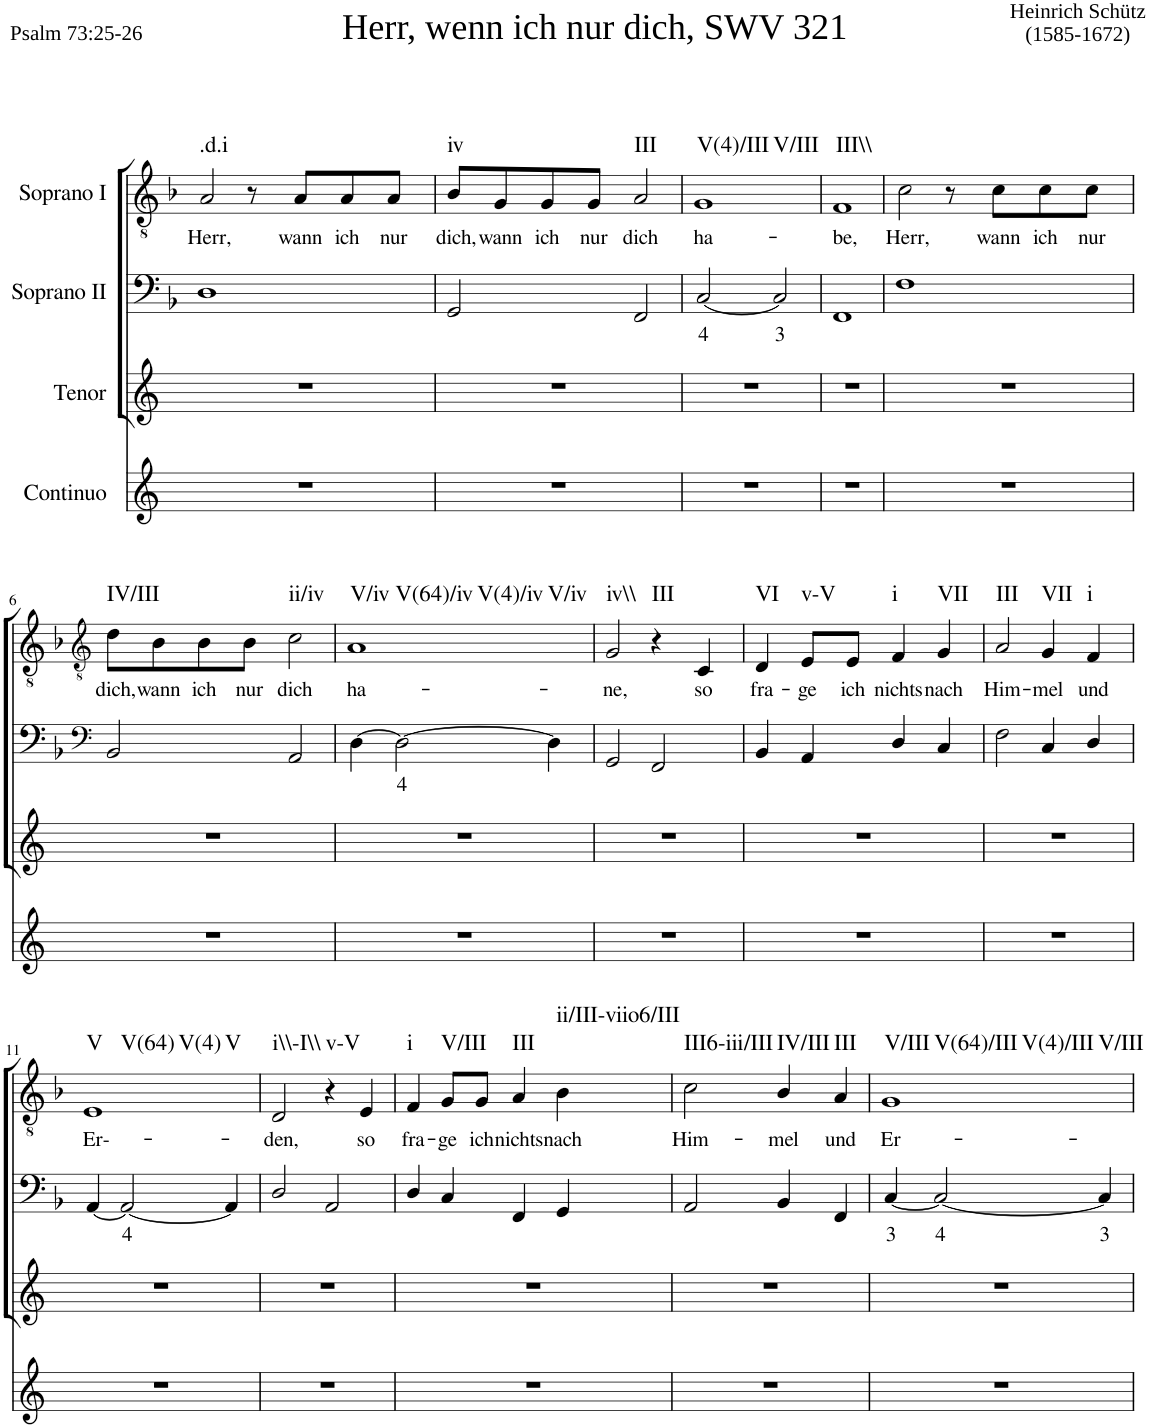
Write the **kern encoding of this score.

**kern	**kern	**kern	**text	**kern	**text	**harte
*part4	*part3	*part2	*part2	*part1	*part1	*part1
*staff4	*staff3	*staff2	*staff2	*staff1	*staff1	*
*I"Continuo	*I"Tenor	*I"Soprano II	*	*I"Soprano I	*	*
*clefG2	*clefG2	*clefF4	*	*clefGv2	*	*
*k[]	*k[]	*k[b-]	*	*k[b-]	*	*
=1	=1	=1	=1	=1	=1	=1
!	!	!	!	!LO:TX:a:t=Herr, wenn ich nur dich, SWV 321	!	!
!	!	!	!	!LO:TX:a:t=Psalm 73&colon;25-26	!	!
!	!	!	!	!LO:TX:a:t=Heinrich Schütz	!	!
!	!	!	!	!LO:TX:a:t=(1585-1672)	!	!
!	!	!	!	!	!LO:LY:b	!LO:H:kt=.d.i
1r	1r	1D	.	2A/	Herr,	N
.	.	.	.	8r	.	.
!	!	!	!	!	!LO:LY:b	!
.	.	.	.	8A/L	wann	.
!	!	!	!	!	!LO:LY:b	!
.	.	.	.	8A/	ich	.
!	!	!	!	!	!LO:LY:b	!
.	.	.	.	8A/J	nur	.
=2	=2	=2	=2	=2	=2	=2
!	!	!	!	!	!LO:LY:b	!LO:H:kt=iv
1r	1r	2GG/	.	8B-/L	dich,	N
!	!	!	!	!	!LO:LY:b	!
.	.	.	.	8G/	wann	.
!	!	!	!	!	!LO:LY:b	!
.	.	.	.	8G/	ich	.
!	!	!	!	!	!LO:LY:b	!
.	.	.	.	8G/J	nur	.
!	!	!	!	!	!LO:LY:b	!LO:H:kt=III
.	.	2FF/	.	2A/	dich	N
=3	=3	=3	=3	=3	=3	=3
!	!	!	!LO:LY:b	!	!LO:LY:b	!LO:H:n=1:kt=V(4)/III
!	!	!	!	!	!	!LO:H:n=2:kt=V/III
1r	1r	[2C/	4	1G	ha-	N N
!	!	!	!LO:LY:b	!	!	!
.	.	2C/]	3	.	.	.
=4	=4	=4	=4	=4	=4	=4
!	!	!	!	!	!LO:LY:b	!LO:H:kt=III\\
1r	1r	1FF	.	1F	be,	N
=5	=5	=5	=5	=5	=5	=5
!	!	!	!	!	!LO:LY:b	!
1r	1r	1F	.	2c\	Herr,	.
.	.	.	.	8r	.	.
!	!	!	!	!	!LO:LY:b	!
.	.	.	.	8c\L	wann	.
!	!	!	!	!	!LO:LY:b	!
.	.	.	.	8c\	ich	.
!	!	!	!	!	!LO:LY:b	!
.	.	.	.	8c\J	nur	.
!!LO:LB:g=z
=6	=6	=6	=6	=6	=6	=6
*	*	*clefF4	*	*clefGv2	*	*
!	!	!	!	!	!LO:LY:b	!LO:H:kt=IV/III
1r	1r	2BB-/	.	8d\L	dich,	N
!	!	!	!	!	!LO:LY:b	!
.	.	.	.	8B-\	wann	.
!	!	!	!	!	!LO:LY:b	!
.	.	.	.	8B-\	ich	.
!	!	!	!	!	!LO:LY:b	!
.	.	.	.	8B-\J	nur	.
!	!	!	!	!	!LO:LY:b	!LO:H:kt=ii/iv
.	.	2AA/	.	2c\	dich	N
=7	=7	=7	=7	=7	=7	=7
!	!	!	!	!	!LO:LY:b	!LO:H:n=1:kt=V/iv
!	!	!	!	!	!	!LO:H:n=2:kt=V(64)/iv
!	!	!	!	!	!	!LO:H:n=3:kt=V(4)/iv
!	!	!	!	!	!	!LO:H:n=4:kt=V/iv
1r	1r	[4D\	.	1A	ha-	N N N N
!	!	!	!LO:LY:b	!	!	!
.	.	2D\_	4	.	.	.
.	.	4D\]	.	.	.	.
=8	=8	=8	=8	=8	=8	=8
!	!	!	!	!	!LO:LY:b	!LO:H:kt=iv\\
1r	1r	2GG/	.	2G/	ne,	N
!	!	!	!	!	!	!LO:H:kt=III
.	.	2FF/	.	4r	.	N
!	!	!	!	!	!LO:LY:b	!
.	.	.	.	4C/	so	.
=9	=9	=9	=9	=9	=9	=9
!	!	!	!	!	!LO:LY:b	!LO:H:kt=VI
1r	1r	4BB-/	.	4D/	fra-	N
!	!	!	!	!	!LO:LY:b	!LO:H:kt=v-V
.	.	4AA/	.	8E/L	ge	N
!	!	!	!	!	!LO:LY:b	!
.	.	.	.	8E/J	ich	.
!	!	!	!	!	!LO:LY:b	!LO:H:kt=i
.	.	4D/	.	4F/	nichts	N
!	!	!	!	!	!LO:LY:b	!LO:H:kt=VII
.	.	4C/	.	4G/	nach	N
=10	=10	=10	=10	=10	=10	=10
!	!	!	!	!	!LO:LY:b	!LO:H:kt=III
1r	1r	2F\	.	2A/	Him-	N
!	!	!	!	!	!LO:LY:b	!LO:H:kt=VII
.	.	4C/	.	4G/	mel	N
!	!	!	!	!	!LO:LY:b	!LO:H:kt=i
.	.	4D/	.	4F/	und	N
!!LO:LB:g=z
=11	=11	=11	=11	=11	=11	=11
!	!	!	!	!	!LO:LY:b	!LO:H:n=1:kt=V
!	!	!	!	!	!	!LO:H:n=2:kt=V(64)
!	!	!	!	!	!	!LO:H:n=3:kt=V(4)
!	!	!	!	!	!	!LO:H:n=4:kt=V
1r	1r	[4AA/	.	1E	Er--	N N N N
!	!	!	!LO:LY:b	!	!	!
.	.	2AA/_	4	.	.	.
.	.	4AA/]	.	.	.	.
=12	=12	=12	=12	=12	=12	=12
!	!	!	!	!	!LO:LY:b	!LO:H:kt=i\\-I\\
1r	1r	2D/	.	2D/	den,	N
!	!	!	!	!	!	!LO:H:kt=v-V
.	.	2AA/	.	4r	.	N
!	!	!	!	!	!LO:LY:b	!
.	.	.	.	4E/	so	.
=13	=13	=13	=13	=13	=13	=13
!	!	!	!	!	!LO:LY:b	!LO:H:kt=i
1r	1r	4D/	.	4F/	fra-	N
!	!	!	!	!	!LO:LY:b	!LO:H:kt=V/III
.	.	4C/	.	8G/L	ge	N
!	!	!	!	!	!LO:LY:b	!
.	.	.	.	8G/J	ich	.
!	!	!	!	!	!LO:LY:b	!LO:H:kt=III
.	.	4FF/	.	4A/	nichts	N
!	!	!	!	!	!LO:LY:b	!LO:H:kt=ii/III-viio6/III
.	.	4GG/	.	4B-\	nach	N
=14	=14	=14	=14	=14	=14	=14
!	!	!	!	!	!LO:LY:b	!LO:H:kt=III6-iii/III
1r	1r	2AA/	.	2c\	Him-	N
!	!	!	!	!	!LO:LY:b	!LO:H:kt=IV/III
.	.	4BB-/	.	4B-/	mel	N
!	!	!	!	!	!LO:LY:b	!LO:H:kt=III
.	.	4FF/	.	4A/	und	N
=15	=15	=15	=15	=15	=15	=15
!	!	!	!LO:LY:b	!	!LO:LY:b	!LO:H:n=1:kt=V/III
!	!	!	!	!	!	!LO:H:n=2:kt=V(64)/III
!	!	!	!	!	!	!LO:H:n=3:kt=V(4)/III
!	!	!	!	!	!	!LO:H:n=4:kt=V/III
1r	1r	[4C/	3	1G	Er-	N N N N
!	!	!	!LO:LY:b	!	!	!
.	.	2C/_	4	.	.	.
!	!	!	!LO:LY:b	!	!	!
.	.	4C/]	3	.	.	.
=	=	=	=	=	=	=
*-	*-	*-	*-	*-	*-	*-
